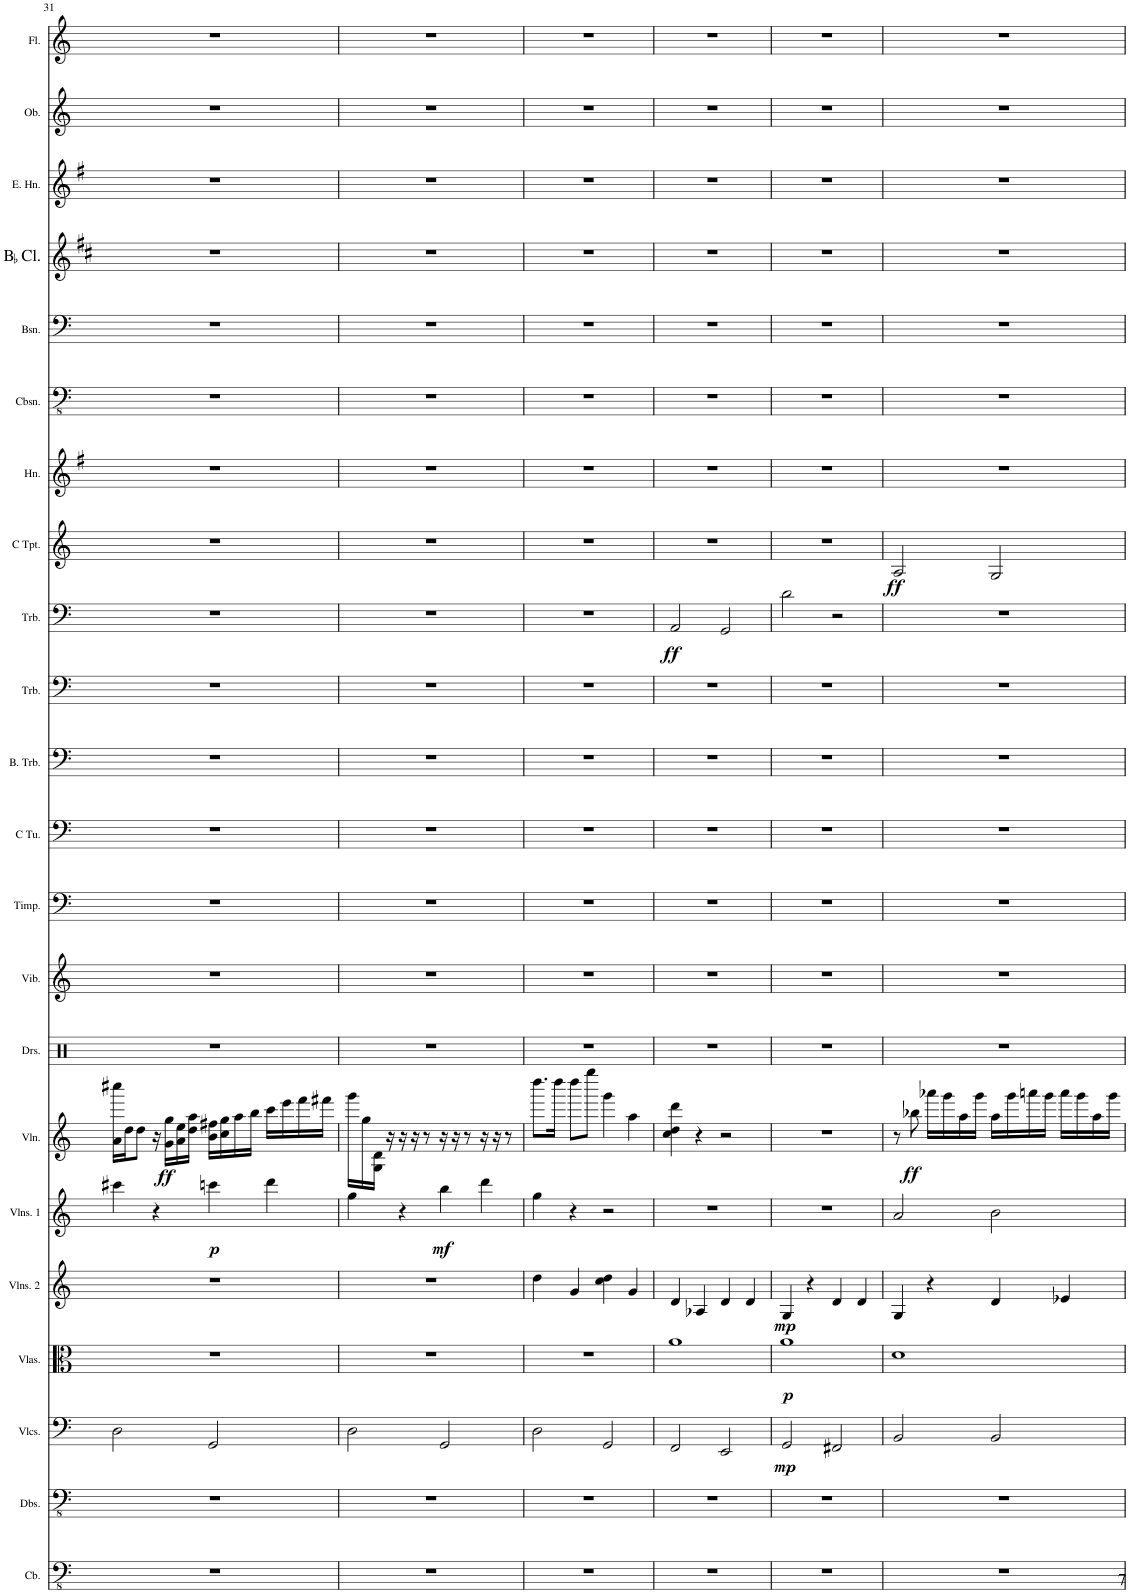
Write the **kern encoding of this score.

**kern	**kern	**kern	**dynam	**kern	**dynam	**kern	**dynam	**kern	**dynam	**kern	**dynam	**kern	**kern	**kern	**kern	**kern	**kern	**kern	**dynam	**kern	**dynam	**kern	**kern	**kern	**kern	**kern	**kern	**kern
*part22	*part21	*part20	*part20	*part19	*part19	*part18	*part18	*part17	*part17	*part16	*part16	*part15	*part14	*part13	*part12	*part11	*part10	*part9	*part9	*part8	*part8	*part7	*part6	*part5	*part4	*part3	*part2	*part1
*staff22	*staff21	*staff20	*staff20	*staff19	*staff19	*staff18	*staff18	*staff17	*staff17	*staff16	*staff16	*staff15	*staff14	*staff13	*staff12	*staff11	*staff10	*staff9	*staff9	*staff8	*staff8	*staff7	*staff6	*staff5	*staff4	*staff3	*staff2	*staff1
*I"Double Bass	*I"Double Basses	*I"Violoncellos	*	*I"Violas	*	*I"Violins 2	*	*I"Violins 1	*	*I"Violin	*	*I"Drumset	*I"Vibraphone	*I"Timpani	*I"C Tuba	*I"Bass Trombone	*I"Trombone	*I"Trombone	*	*I"C Trumpet	*	*I"Horn	*I"Contrabassoon	*I"Bassoon	*I"BaccidentalFlat Clarinet	*I"English Horn	*I"Oboe	*I"Flute
*	*I'Dbs.	*I'Vlcs.	*	*I'Vlas.	*	*I'Vlns. 2	*	*I'Vlns. 1	*	*I'Vln.	*	*I'Drs.	*I'Vib.	*I'Timp.	*I'C Tu.	*I'B. Trb.	*I'Trb.	*I'Trb.	*	*I'C Tpt.	*	*I'Hn.	*I'Cbsn.	*I'Bsn.	*I'BaccidentalFlat Cl.	*I'E. Hn.	*I'Ob.	*I'Fl.
!!LO:PB:g=z
*clefFv4	*clefFv4	*clefF4	*	*clefC3	*	*clefG2	*	*clefG2	*	*clefG2	*	*clefX	*clefG2	*clefF4	*clefF4	*clefF4	*clefF4	*clefF4	*	*clefG2	*	*clefG2	*clefFv4	*clefF4	*clefG2	*clefG2	*clefG2	*clefG2
*Trd7c12	*	*	*	*	*	*	*	*	*	*	*	*	*	*	*	*	*	*	*	*	*	*Trd4c7	*Trd7c12	*	*Trd1c2	*Trd4c7	*	*
*k[]	*k[]	*k[]	*	*k[]	*	*k[]	*	*k[]	*	*k[]	*	*k[]	*k[]	*k[]	*k[]	*k[]	*k[]	*k[]	*	*k[]	*	*k[f#]	*k[]	*k[]	*k[f#c#]	*k[f#]	*k[]	*k[]
*M4/4	*M4/4	*M4/4	*	*M4/4	*	*M4/4	*	*M4/4	*	*M5/4	*	*M4/4	*M4/4	*M4/4	*M4/4	*M4/4	*M4/4	*M4/4	*	*M4/4	*	*M4/4	*M4/4	*M4/4	*M4/4	*M4/4	*M4/4	*M4/4
*met(c)	*met(c)	*met(c)	*	*met(c)	*	*met(c)	*	*met(c)	*	*	*	*met(c)	*met(c)	*met(c)	*met(c)	*met(c)	*met(c)	*met(c)	*	*met(c)	*	*met(c)	*met(c)	*met(c)	*met(c)	*met(c)	*met(c)	*met(c)
=31	=31	=31	=31	=31	=31	=31	=31	=31	=31	=31	=31	=31	=31	=31	=31	=31	=31	=31	=31	=31	=31	=31	=31	=31	=31	=31	=31	=31
1r	1r	2D\	.	1r	.	1r	.	4ccc#X\	.	16a\ 16cccc#X\LL	.	1r	1r	1r	1r	1r	1r	1r	.	1r	.	1r	1r	1r	1r	1r	1r	1r
.	.	.	.	.	.	.	.	.	.	16dd\J	.	.	.	.	.	.	.	.	.	.	.	.	.	.	.	.	.	.
.	.	.	.	.	.	.	.	.	.	8dd\J	.	.	.	.	.	.	.	.	.	.	.	.	.	.	.	.	.	.
.	.	.	.	.	.	.	.	4r	.	16r	.	.	.	.	.	.	.	.	.	.	.	.	.	.	.	.	.	.
!	!	!	!	!	!	!	!	!	!	!	!LO:DY:b	!	!	!	!	!	!	!	!	!	!	!	!	!	!	!	!	!
.	.	.	.	.	.	.	.	.	.	16g\ 16gg\LL	ff	.	.	.	.	.	.	.	.	.	.	.	.	.	.	.	.	.
.	.	.	.	.	.	.	.	.	.	16a\ 16ee\	.	.	.	.	.	.	.	.	.	.	.	.	.	.	.	.	.	.
.	.	.	.	.	.	.	.	.	.	16dd\ 16aa\JJ	.	.	.	.	.	.	.	.	.	.	.	.	.	.	.	.	.	.
!	!	!	!	!	!	!	!	!	!LO:DY:b	!	!	!	!	!	!	!	!	!	!	!	!	!	!	!	!	!	!	!
.	.	2GG/	.	.	.	.	.	4cccn\	p	16b\ 16ff#X\LL	.	.	.	.	.	.	.	.	.	.	.	.	.	.	.	.	.	.
.	.	.	.	.	.	.	.	.	.	16cc\ 16gg\	.	.	.	.	.	.	.	.	.	.	.	.	.	.	.	.	.	.
.	.	.	.	.	.	.	.	.	.	16aa\	.	.	.	.	.	.	.	.	.	.	.	.	.	.	.	.	.	.
.	.	.	.	.	.	.	.	.	.	16bb\JJ	.	.	.	.	.	.	.	.	.	.	.	.	.	.	.	.	.	.
.	.	.	.	.	.	.	.	4ddd\	.	16ccc\LL	.	.	.	.	.	.	.	.	.	.	.	.	.	.	.	.	.	.
.	.	.	.	.	.	.	.	.	.	16eee\	.	.	.	.	.	.	.	.	.	.	.	.	.	.	.	.	.	.
.	.	.	.	.	.	.	.	.	.	16fff\	.	.	.	.	.	.	.	.	.	.	.	.	.	.	.	.	.	.
.	.	.	.	.	.	.	.	.	.	16fff#X\JJ	.	.	.	.	.	.	.	.	.	.	.	.	.	.	.	.	.	.
=32	=32	=32	=32	=32	=32	=32	=32	=32	=32	=32	=32	=32	=32	=32	=32	=32	=32	=32	=32	=32	=32	=32	=32	=32	=32	=32	=32	=32
1r	1r	2D\	.	1r	.	1r	.	4gg\	.	16ggg\LL	.	1r	1r	1r	1r	1r	1r	1r	.	1r	.	1r	1r	1r	1r	1r	1r	1r
.	.	.	.	.	.	.	.	.	.	16gg\	.	.	.	.	.	.	.	.	.	.	.	.	.	.	.	.	.	.
.	.	.	.	.	.	.	.	.	.	16G\ 16d\JJ	.	.	.	.	.	.	.	.	.	.	.	.	.	.	.	.	.	.
.	.	.	.	.	.	.	.	.	.	16r	.	.	.	.	.	.	.	.	.	.	.	.	.	.	.	.	.	.
.	.	.	.	.	.	.	.	4r	.	16r	.	.	.	.	.	.	.	.	.	.	.	.	.	.	.	.	.	.
.	.	.	.	.	.	.	.	.	.	16r	.	.	.	.	.	.	.	.	.	.	.	.	.	.	.	.	.	.
.	.	.	.	.	.	.	.	.	.	8r	.	.	.	.	.	.	.	.	.	.	.	.	.	.	.	.	.	.
!	!	!	!	!	!	!	!	!	!LO:DY:b	!	!	!	!	!	!	!	!	!	!	!	!	!	!	!	!	!	!	!
.	.	2GG/	.	.	.	.	.	4bb\	mf	16r	.	.	.	.	.	.	.	.	.	.	.	.	.	.	.	.	.	.
.	.	.	.	.	.	.	.	.	.	16r	.	.	.	.	.	.	.	.	.	.	.	.	.	.	.	.	.	.
.	.	.	.	.	.	.	.	.	.	8r	.	.	.	.	.	.	.	.	.	.	.	.	.	.	.	.	.	.
.	.	.	.	.	.	.	.	4ddd\	.	16r	.	.	.	.	.	.	.	.	.	.	.	.	.	.	.	.	.	.
.	.	.	.	.	.	.	.	.	.	16r	.	.	.	.	.	.	.	.	.	.	.	.	.	.	.	.	.	.
.	.	.	.	.	.	.	.	.	.	8r	.	.	.	.	.	.	.	.	.	.	.	.	.	.	.	.	.	.
=33	=33	=33	=33	=33	=33	=33	=33	=33	=33	=33	=33	=33	=33	=33	=33	=33	=33	=33	=33	=33	=33	=33	=33	=33	=33	=33	=33	=33
1r	1r	2D\	.	1r	.	4dd\	.	4gg\	.	8.dddd\L	.	1r	1r	1r	1r	1r	1r	1r	.	1r	.	1r	1r	1r	1r	1r	1r	1r
.	.	.	.	.	.	.	.	.	.	16dddd\Jk	.	.	.	.	.	.	.	.	.	.	.	.	.	.	.	.	.	.
.	.	.	.	.	.	4g/	.	4r	.	8dddd\L	.	.	.	.	.	.	.	.	.	.	.	.	.	.	.	.	.	.
.	.	.	.	.	.	.	.	.	.	8gggg\J	.	.	.	.	.	.	.	.	.	.	.	.	.	.	.	.	.	.
.	.	2GG/	.	.	.	4cc\ 4dd\	.	2r	.	4ggg\	.	.	.	.	.	.	.	.	.	.	.	.	.	.	.	.	.	.
.	.	.	.	.	.	4g/	.	.	.	4aa\	.	.	.	.	.	.	.	.	.	.	.	.	.	.	.	.	.	.
=34	=34	=34	=34	=34	=34	=34	=34	=34	=34	=34	=34	=34	=34	=34	=34	=34	=34	=34	=34	=34	=34	=34	=34	=34	=34	=34	=34	=34
!	!	!	!	!	!	!	!	!	!	!	!	!	!	!	!	!	!	!	!LO:DY:b	!	!	!	!	!	!	!	!	!
1r	1r	2FF/	.	1a	.	4d/	.	1r	.	4cc\ 4dd\ 4ddd\	.	1r	1r	1r	1r	1r	1r	2AA/	ff	1r	.	1r	1r	1r	1r	1r	1r	1r
.	.	.	.	.	.	4A-X/	.	.	.	4r	.	.	.	.	.	.	.	.	.	.	.	.	.	.	.	.	.	.
.	.	2EE/	.	.	.	4d/	.	.	.	2r	.	.	.	.	.	.	.	2GG/	.	.	.	.	.	.	.	.	.	.
.	.	.	.	.	.	4d/	.	.	.	.	.	.	.	.	.	.	.	.	.	.	.	.	.	.	.	.	.	.
=35	=35	=35	=35	=35	=35	=35	=35	=35	=35	=35	=35	=35	=35	=35	=35	=35	=35	=35	=35	=35	=35	=35	=35	=35	=35	=35	=35	=35
!	!	!	!LO:DY:b	!	!LO:DY:b	!	!LO:DY:b	!	!	!	!	!	!	!	!	!	!	!	!	!	!	!	!	!	!	!	!	!
1r	1r	2GG/	mp	1a	p	4G/	mp	1r	.	4%5r	.	1r	1r	1r	1r	1r	1r	2d\	.	1r	.	1r	1r	1r	1r	1r	1r	1r
.	.	.	.	.	.	4r	.	.	.	.	.	.	.	.	.	.	.	.	.	.	.	.	.	.	.	.	.	.
.	.	2FF#X/	.	.	.	4d/	.	.	.	.	.	.	.	.	.	.	.	2r	.	.	.	.	.	.	.	.	.	.
.	.	.	.	.	.	4d/	.	.	.	.	.	.	.	.	.	.	.	.	.	.	.	.	.	.	.	.	.	.
4ryy	4ryy	4ryy	.	4ryy	.	4ryy	.	4ryy	.	.	.	4ryy	4ryy	4ryy	4ryy	4ryy	4ryy	4ryy	.	4ryy	.	4ryy	4ryy	4ryy	4ryy	4ryy	4ryy	4ryy
=36	=36	=36	=36	=36	=36	=36	=36	=36	=36	=36	=36	=36	=36	=36	=36	=36	=36	=36	=36	=36	=36	=36	=36	=36	=36	=36	=36	=36
!	!	!	!	!	!	!	!	!	!	!	!	!	!	!	!	!	!	!	!	!	!LO:DY:b	!	!	!	!	!	!	!
1r	1r	2BB/	.	1d	.	4G/	.	2a/	.	8r	.	1r	1r	1r	1r	1r	1r	1r	.	2A/	ff	1r	1r	1r	1r	1r	1r	1r
!	!	!	!	!	!	!	!	!	!	!	!LO:DY:b	!	!	!	!	!	!	!	!	!	!	!	!	!	!	!	!	!
.	.	.	.	.	.	.	.	.	.	8bb-X\	ff	.	.	.	.	.	.	.	.	.	.	.	.	.	.	.	.	.
.	.	.	.	.	.	4r	.	.	.	16aaa-X\LL	.	.	.	.	.	.	.	.	.	.	.	.	.	.	.	.	.	.
.	.	.	.	.	.	.	.	.	.	16ggg\	.	.	.	.	.	.	.	.	.	.	.	.	.	.	.	.	.	.
.	.	.	.	.	.	.	.	.	.	16aa\	.	.	.	.	.	.	.	.	.	.	.	.	.	.	.	.	.	.
.	.	.	.	.	.	.	.	.	.	16ggg\JJ	.	.	.	.	.	.	.	.	.	.	.	.	.	.	.	.	.	.
.	.	2BB/	.	.	.	4d/	.	2b\	.	16aa\LL	.	.	.	.	.	.	.	.	.	2G/	.	.	.	.	.	.	.	.
.	.	.	.	.	.	.	.	.	.	16ggg\	.	.	.	.	.	.	.	.	.	.	.	.	.	.	.	.	.	.
.	.	.	.	.	.	.	.	.	.	16aaan\	.	.	.	.	.	.	.	.	.	.	.	.	.	.	.	.	.	.
.	.	.	.	.	.	.	.	.	.	16ggg\JJ	.	.	.	.	.	.	.	.	.	.	.	.	.	.	.	.	.	.
.	.	.	.	.	.	4e-X/	.	.	.	16aaa\LL	.	.	.	.	.	.	.	.	.	.	.	.	.	.	.	.	.	.
.	.	.	.	.	.	.	.	.	.	16ggg\	.	.	.	.	.	.	.	.	.	.	.	.	.	.	.	.	.	.
.	.	.	.	.	.	.	.	.	.	16aa\	.	.	.	.	.	.	.	.	.	.	.	.	.	.	.	.	.	.
.	.	.	.	.	.	.	.	.	.	16ggg\JJ	.	.	.	.	.	.	.	.	.	.	.	.	.	.	.	.	.	.
=	=	=	=	=	=	=	=	=	=	=	=	=	=	=	=	=	=	=	=	=	=	=	=	=	=	=	=	=
*-	*-	*-	*-	*-	*-	*-	*-	*-	*-	*-	*-	*-	*-	*-	*-	*-	*-	*-	*-	*-	*-	*-	*-	*-	*-	*-	*-	*-
